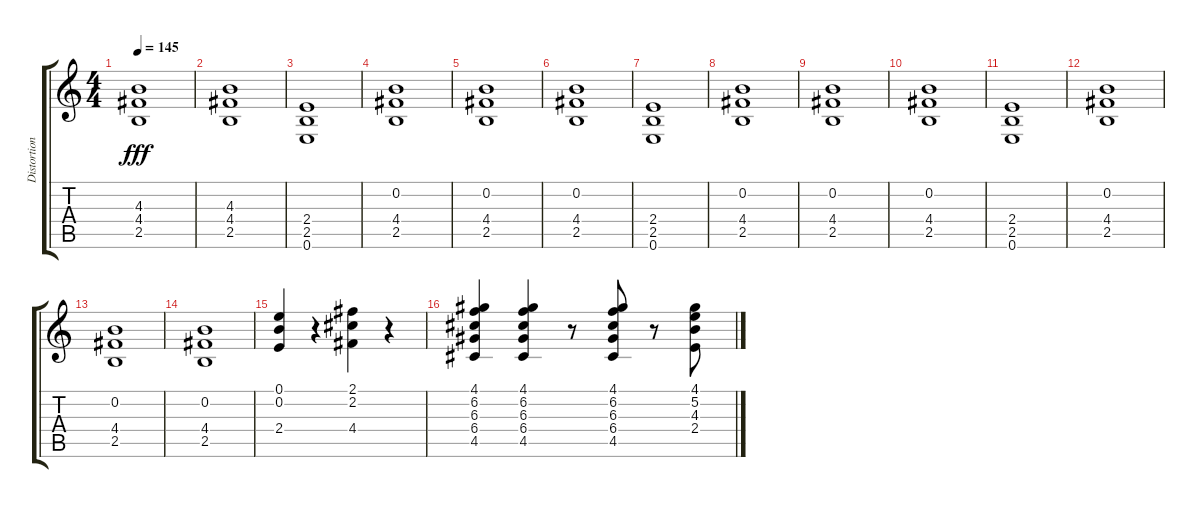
\track ("Distortion Guitar" "Distortion") {instrument distortionguitar}
\staff {score tabs}
\tuning (E4 B3 G3 D3 A2 E2) {hide}
\ts (4 4)
\tempo 145
\clef g2
\ks c
(4.3 4.4 2.5).1{dy fff} |
(4.3 4.4 2.5).1 |
(2.4 2.5 0.6).1 |
(0.2 4.4 2.5).1 |
(0.2 4.4 2.5).1 |
(0.2 4.4 2.5).1 |
(2.4 2.5 0.6).1 |
(0.2 4.4 2.5).1 |
(0.2 4.4 2.5).1 |
(0.2 4.4 2.5).1 |
(2.4 2.5 0.6).1 |
(0.2 4.4 2.5).1 |
(0.2 4.4 2.5).1 |
(0.2 4.4 2.5).1 |
(0.1 0.2 2.4).4 r.4 (2.1 2.2 4.4).4 r.4 |
(4.1 6.2 6.3 6.4 4.5).4 (4.1 6.2 6.3 6.4 4.5).4 r.8 (4.1 6.2 6.3 6.4 4.5).8 r.8 (4.1 5.2 4.3 2.4).8
